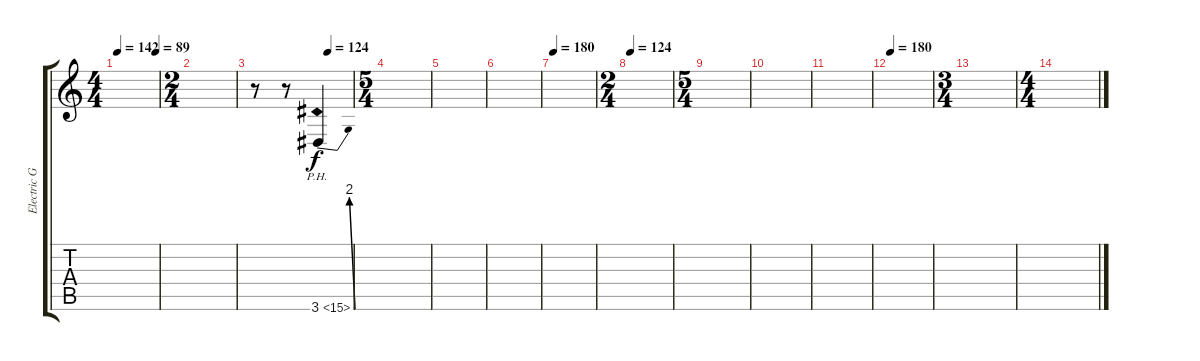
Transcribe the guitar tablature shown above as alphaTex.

\track ("Electric Guitar 2" "Electric G") {instrument distortionguitar}
\staff {score tabs}
\tuning (C4 G3 Eb3 Bb2 F2 C2) {hide}
\ts (4 4)
\tempo 142
\tempo (89 0.9375)
\clef g2
\ks c
|
\ts (2 4)
|
\tempo (124 0.75)
r.8 r.8 3.6{be (bend 0 0 60 8) ph 12}.4 |
\ts (5 4)
|
|
|
\tempo 180
|
\ts (2 4)
\tempo 124
|
\ts (5 4)
|
|
|
\tempo 180
|
\ts (3 4)
|
\ts (4 4)
